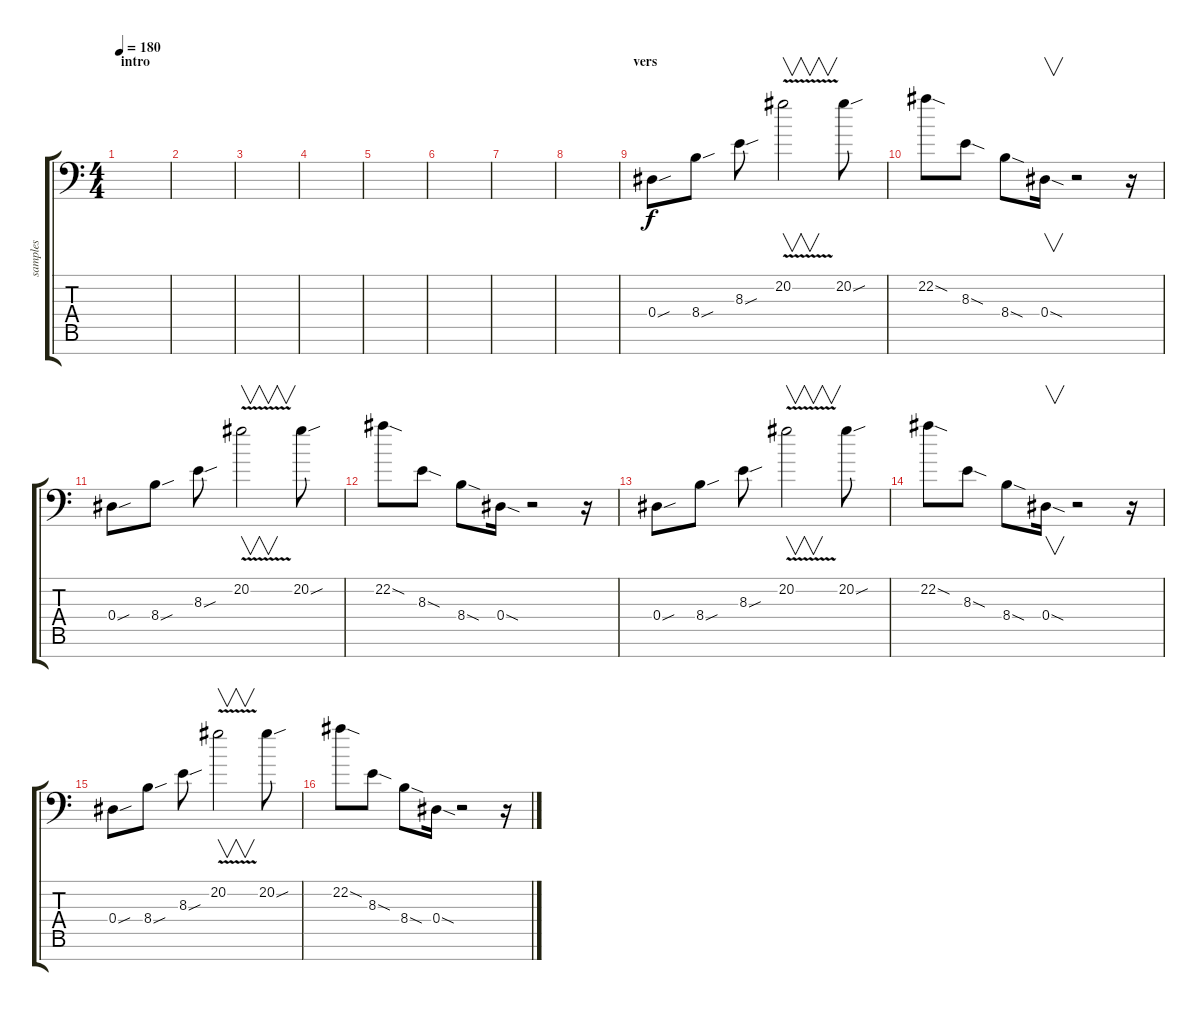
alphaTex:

\track ("samples" "samples") {instrument lead2sawtooth}
\staff {score tabs}
\tuning (Bb4 C4 Ab3 Eb3 Bb2 F2 Bb1) {hide}
\ts (4 4)
\section ("" "intro")
\tempo 180
\clef f4
\ks c
|
|
|
|
|
|
|
|
\section ("" "vers")
0.4{sou}.8 8.4{sou}.8 8.3{sou}.8 20.2{v}.2{v} 20.2{sou}.8 |
22.2{sod}.8 8.3{sod}.8 8.4{sod}.8 0.4{sod}.16{v} r.2 r.16 |
0.4{sou}.8 8.4{sou}.8 8.3{sou}.8 20.2{v}.2{v} 20.2{sou}.8 |
22.2{sod}.8 8.3{sod}.8 8.4{sod}.8 0.4{sod}.16 r.2 r.16 |
0.4{sou}.8 8.4{sou}.8 8.3{sou}.8 20.2{v}.2{v} 20.2{sou}.8 |
22.2{sod}.8 8.3{sod}.8 8.4{sod}.8 0.4{sod}.16{v} r.2 r.16 |
0.4{sou}.8 8.4{sou}.8 8.3{sou}.8 20.2{v}.2{v} 20.2{sou}.8 |
22.2{sod}.8 8.3{sod}.8 8.4{sod}.8 0.4{sod}.16 r.2 r.16
